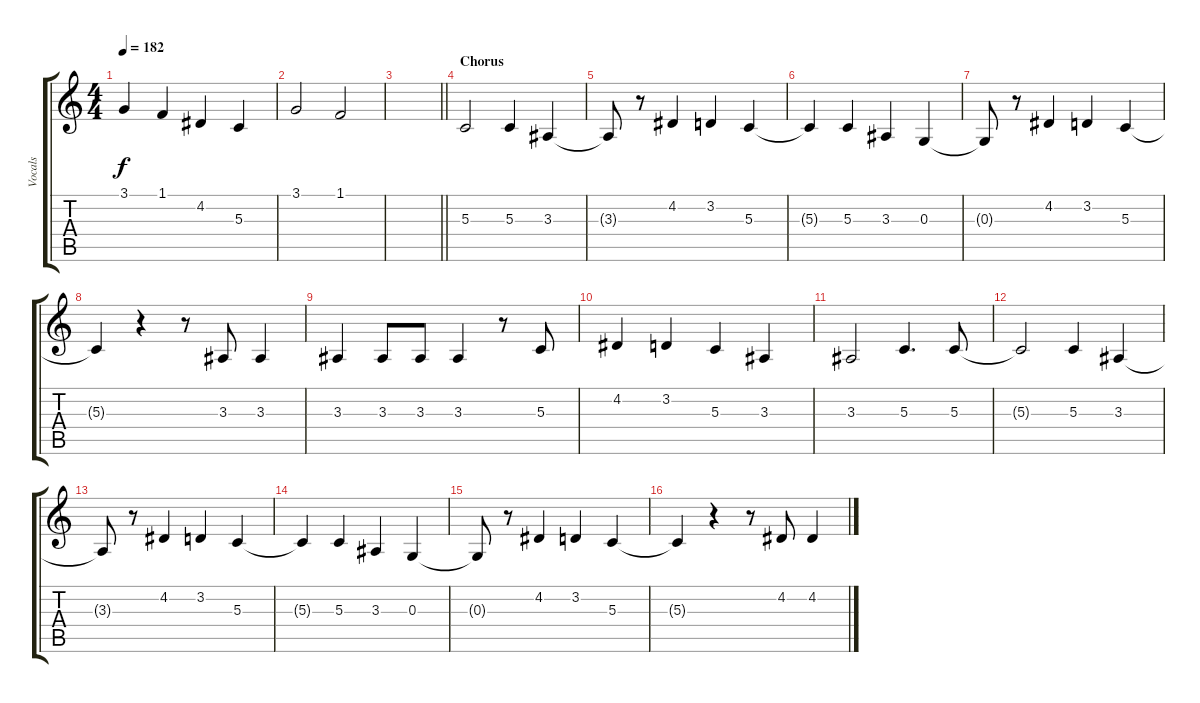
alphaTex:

\track ("Vocals" "Vocals") {instrument altosax}
\staff {score tabs}
\tuning (E4 B3 G3 D3 A2 E2) {hide}
\ts (4 4)
\tempo 182
\clef g2
\ks c
3.1.4{dy f} 1.1.4 4.2.4 5.3.4 |
3.1.2 1.1.2 |
\barLineRight lightlight
|
\section ("" "Chorus")
5.3.2 5.3.4 3.3.4 |
3.3{t}.8 r.8 4.2.4 3.2.4 5.3.4 |
5.3{t}.4 5.3.4 3.3.4 0.3.4 |
0.3{t}.8 r.8 4.2.4 3.2.4 5.3.4 |
5.3{t}.4 r.4 r.8 3.3.8 3.3.4 |
3.3.4 3.3.8 3.3.8 3.3.4 r.8 5.3.8 |
4.2.4 3.2.4 5.3.4 3.3.4 |
3.3.2 5.3.4{d} 5.3.8 |
5.3{t}.2 5.3.4 3.3.4 |
3.3{t}.8 r.8 4.2.4 3.2.4 5.3.4 |
5.3{t}.4 5.3.4 3.3.4 0.3.4 |
0.3{t}.8 r.8 4.2.4 3.2.4 5.3.4 |
5.3{t}.4 r.4 r.8 4.2.8 4.2.4
